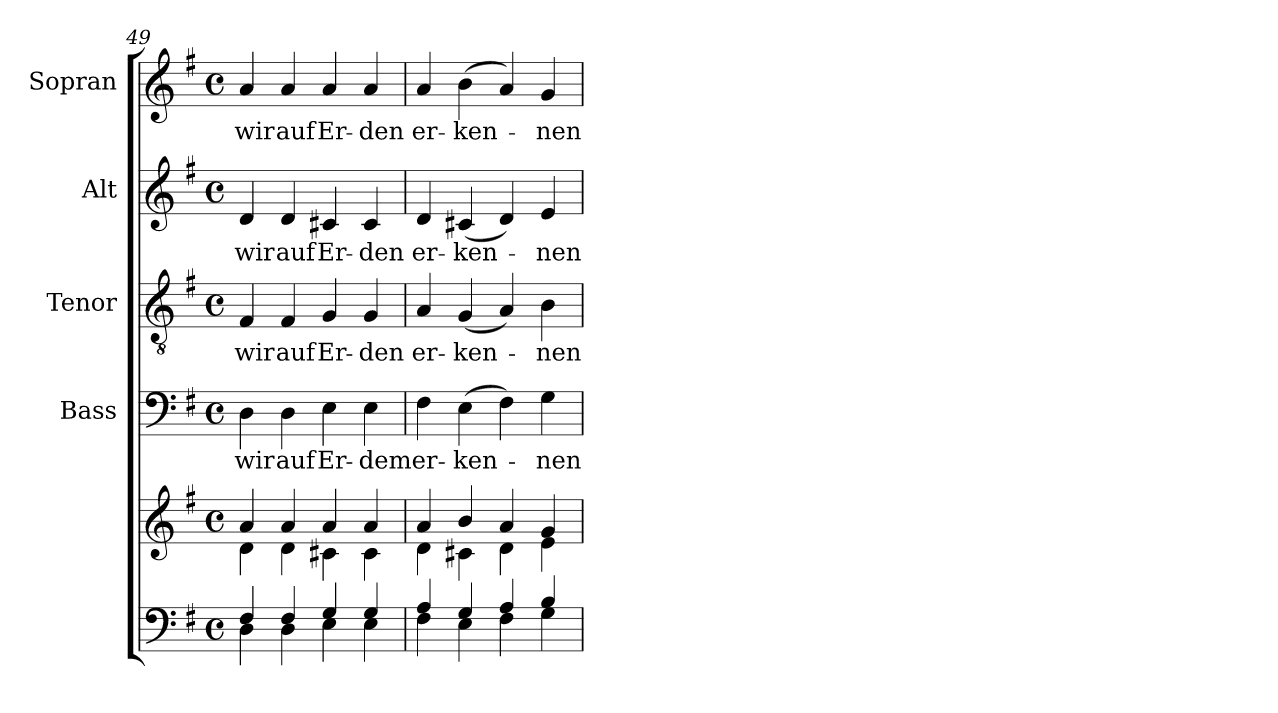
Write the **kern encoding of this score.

**kern	**kern	**kern	**text	**kern	**text	**kern	**text	**kern	**text
*part5	*part5	*part4	*part4	*part3	*part3	*part2	*part2	*part1	*part1
*staff6	*staff5	*staff4	*staff4	*staff3	*staff3	*staff2	*staff2	*staff1	*staff1
*	*	*I"Bass	*	*I"Tenor	*	*I"Alt	*	*I"Sopran	*
*	*	*I'B.	*	*I'T.	*	*I'A.	*	*I'S.	*
*clefF4	*clefG2	*clefF4	*	*clefGv2	*	*clefG2	*	*clefG2	*
*k[f#]	*k[f#]	*k[f#]	*	*k[f#]	*	*k[f#]	*	*k[f#]	*
*G:	*G:	*G:	*	*G:	*	*G:	*	*G:	*
*M4/4	*M4/4	*M4/4	*	*M4/4	*	*M4/4	*	*M4/4	*
*met(c)	*met(c)	*met(c)	*	*met(c)	*	*met(c)	*	*met(c)	*
=49	=49	=49	=49	=49	=49	=49	=49	=49	=49
*^	*^	*	*	*	*	*	*	*	*
!	!	!	!	!	!LO:LY:b	!	!LO:LY:b	!	!LO:LY:b	!	!LO:LY:b
4F#/	4D\	4a/	4d\	4D\	wir	4F#/	wir	4d/	wir	4a/	wir
!	!	!	!	!	!LO:LY:b	!	!LO:LY:b	!	!LO:LY:b	!	!LO:LY:b
4F#/	4D\	4a/	4d\	4D\	auf	4F#/	auf	4d/	auf	4a/	auf
!	!	!	!	!	!LO:LY:b	!	!LO:LY:b	!	!LO:LY:b	!	!LO:LY:b
4G/	4E\	4a/	4c#X\	4E\	Er-	4G/	Er-	4c#X/	Er-	4a/	Er-
!	!	!	!	!	!LO:LY:b	!	!LO:LY:b	!	!LO:LY:b	!	!LO:LY:b
4G/	4E\	4a/	4c#\	4E\	-dem	4G/	-den	4c#/	-den	4a/	-den
=50	=50	=50	=50	=50	=50	=50	=50	=50	=50	=50	=50
!	!	!	!	!	!LO:LY:b	!	!LO:LY:b	!	!LO:LY:b	!	!LO:LY:b
4A/	4F#\	4a/	4d\	4F#\	er-	4A/	er-	4d/	er-	4a/	er-
!	!	!	!	!	!LO:LY:b	!	!LO:LY:b	!	!LO:LY:b	!	!LO:LY:b
4G/	4E\	4b/	4c#X\	(>4E\	-ken-	(<4G/	-ken-	(<4c#X/	-ken-	(>4b\	-ken-
4A/	4F#\	4a/	4d\	4F#\)	.	4A/)	.	4d/)	.	4a/)	.
!	!	!	!	!	!LO:LY:b	!	!LO:LY:b	!	!LO:LY:b	!	!LO:LY:b
4B/	4G\	4g/	4e\	4G\	-nen	4B\	-nen	4e/	-nen	4g/	-nen
*v	*v	*	*	*	*	*	*	*	*	*	*
*	*v	*v	*	*	*	*	*	*	*	*
=	=	=	=	=	=	=	=	=	=
*-	*-	*-	*-	*-	*-	*-	*-	*-	*-
